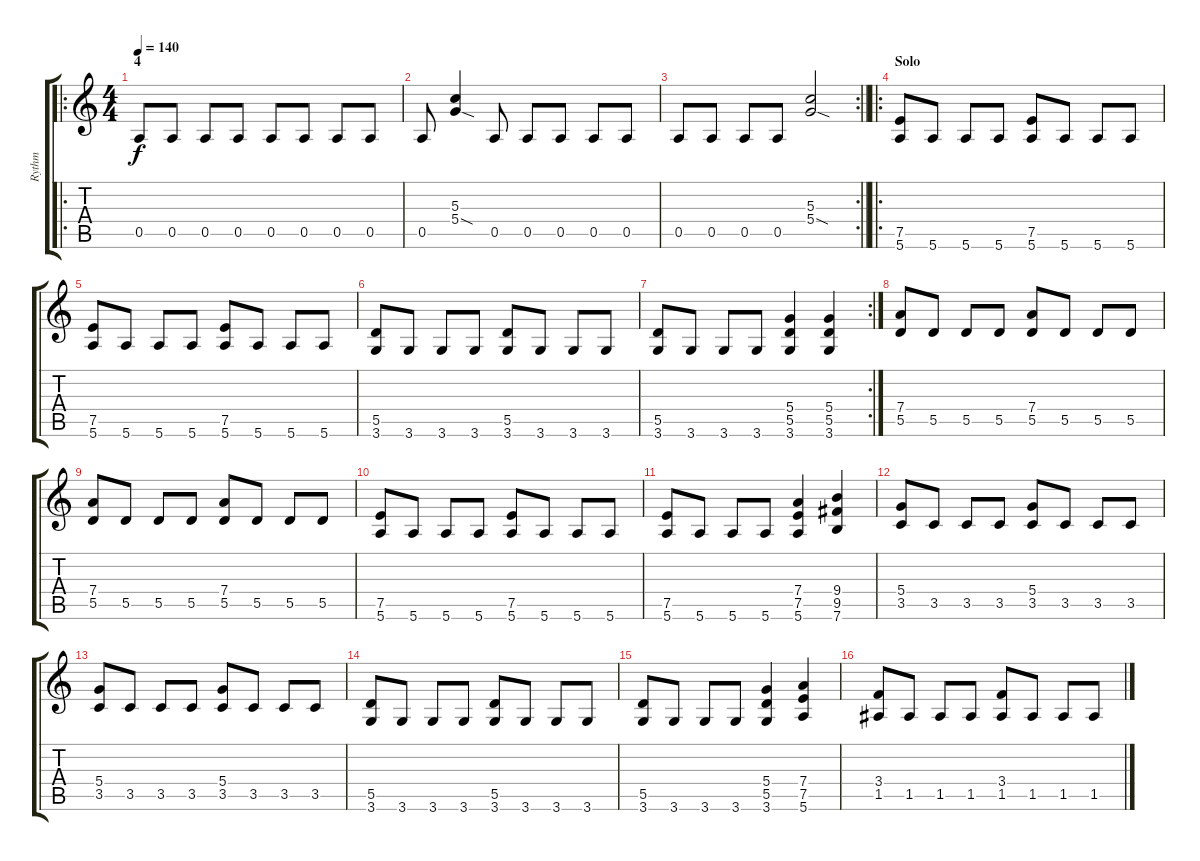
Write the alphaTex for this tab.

\track ("Rythm" "Rythm") {instrument overdrivenguitar}
\staff {score tabs}
\tuning (E4 B3 G3 D3 A2 E2) {hide}
\ro
\ts (4 4)
\section ("" "4")
\tempo 140
\clef g2
\ks c
0.5.8{dy f} 0.5.8 0.5.8 0.5.8 0.5.8 0.5.8 0.5.8 0.5.8 |
0.5.8 (5.3 5.4{sod}).4 0.5.8 0.5.8 0.5.8 0.5.8 0.5.8 |
\rc 2
\barLineRight lightlight
0.5.8 0.5.8 0.5.8 0.5.8 (5.3 5.4{sod}).2 |
\ro
\section ("" "Solo")
(7.5 5.6).8 5.6.8 5.6.8 5.6.8 (7.5 5.6).8 5.6.8 5.6.8 5.6.8 |
(7.5 5.6).8 5.6.8 5.6.8 5.6.8 (7.5 5.6).8 5.6.8 5.6.8 5.6.8 |
(5.5 3.6).8 3.6.8 3.6.8 3.6.8 (5.5 3.6).8 3.6.8 3.6.8 3.6.8 |
\rc 2
(5.5 3.6).8 3.6.8 3.6.8 3.6.8 (5.4 5.5 3.6).4 (5.4 5.5 3.6).4 |
(7.4 5.5).8 5.5.8 5.5.8 5.5.8 (7.4 5.5).8 5.5.8 5.5.8 5.5.8 |
(7.4 5.5).8 5.5.8 5.5.8 5.5.8 (7.4 5.5).8 5.5.8 5.5.8 5.5.8 |
(7.5 5.6).8 5.6.8 5.6.8 5.6.8 (7.5 5.6).8 5.6.8 5.6.8 5.6.8 |
(7.5 5.6).8 5.6.8 5.6.8 5.6.8 (7.4 7.5 5.6).4 (9.4 9.5 7.6).4 |
(5.4 3.5).8 3.5.8 3.5.8 3.5.8 (5.4 3.5).8 3.5.8 3.5.8 3.5.8 |
(5.4 3.5).8 3.5.8 3.5.8 3.5.8 (5.4 3.5).8 3.5.8 3.5.8 3.5.8 |
(5.5 3.6).8 3.6.8 3.6.8 3.6.8 (5.5 3.6).8 3.6.8 3.6.8 3.6.8 |
(5.5 3.6).8 3.6.8 3.6.8 3.6.8 (5.4 5.5 3.6).4 (7.4 7.5 5.6).4 |
(3.4 1.5).8 1.5.8 1.5.8 1.5.8 (3.4 1.5).8 1.5.8 1.5.8 1.5.8
